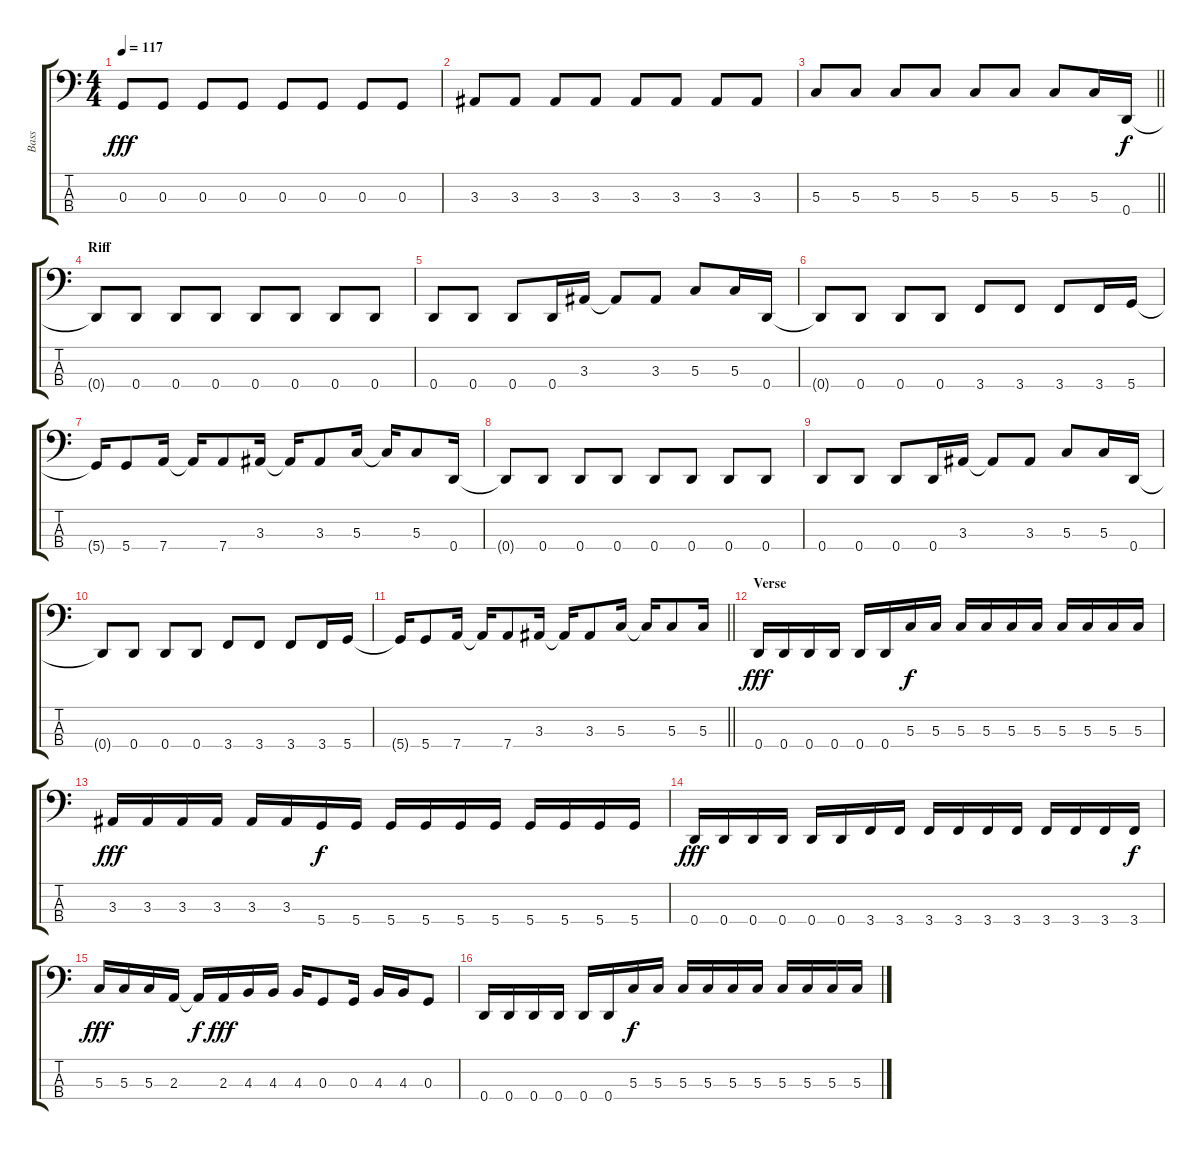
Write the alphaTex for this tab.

\track ("Bass" "Bass") {instrument electricbasspick}
\staff {score tabs}
\tuning (F2 C2 G1 D1) {hide}
\ts (4 4)
\tempo 117
\clef f4
\ks c
0.3.8{dy fff} 0.3.8 0.3.8 0.3.8 0.3.8 0.3.8 0.3.8 0.3.8 |
3.3.8 3.3.8 3.3.8 3.3.8 3.3.8 3.3.8 3.3.8 3.3.8 |
\barLineRight lightlight
5.3.8 5.3.8 5.3.8 5.3.8 5.3.8 5.3.8 5.3.8 5.3.16 0.4.16{dy f} |
\section ("" "Riff")
0.4{t}.8 0.4.8 0.4.8 0.4.8 0.4.8 0.4.8 0.4.8 0.4.8 |
0.4.8 0.4.8 0.4.8 0.4.16 3.3.16 3.3{t}.8 3.3.8 5.3.8 5.3.16 0.4.16 |
0.4{t}.8 0.4.8 0.4.8 0.4.8 3.4.8 3.4.8 3.4.8 3.4.16 5.4.16 |
5.4{t}.16 5.4.8 7.4.16 7.4{t}.16 7.4.8 3.3.16 3.3{t}.16 3.3.8 5.3.16 5.3{t}.16 5.3.8 0.4.16 |
0.4{t}.8 0.4.8 0.4.8 0.4.8 0.4.8 0.4.8 0.4.8 0.4.8 |
0.4.8 0.4.8 0.4.8 0.4.16 3.3.16 3.3{t}.8 3.3.8 5.3.8 5.3.16 0.4.16 |
0.4{t}.8 0.4.8 0.4.8 0.4.8 3.4.8 3.4.8 3.4.8 3.4.16 5.4.16 |
\barLineRight lightlight
5.4{t}.16 5.4.8 7.4.16 7.4{t}.16 7.4.8 3.3.16 3.3{t}.16 3.3.8 5.3.16 5.3{t}.16 5.3.8 5.3.16 |
\section ("" "Verse")
0.4.16{dy fff} 0.4.16 0.4.16 0.4.16 0.4.16 0.4.16 5.3.16{dy f} 5.3.16 5.3.16 5.3.16 5.3.16 5.3.16 5.3.16 5.3.16 5.3.16 5.3.16 |
3.3.16{dy fff} 3.3.16 3.3.16 3.3.16 3.3.16 3.3.16 5.4.16{dy f} 5.4.16 5.4.16 5.4.16 5.4.16 5.4.16 5.4.16 5.4.16 5.4.16 5.4.16 |
0.4.16{dy fff} 0.4.16 0.4.16 0.4.16 0.4.16 0.4.16 3.4.16 3.4.16 3.4.16 3.4.16 3.4.16 3.4.16 3.4.16 3.4.16 3.4.16 3.4.16{dy f} |
5.3.16{dy fff} 5.3.16 5.3.16 2.3.16 2.3{t}.16{dy f} 2.3.16{dy fff} 4.3.16 4.3.16 4.3.16 0.3.8 0.3.16 4.3.16 4.3.16 0.3.8 |
0.4.16 0.4.16 0.4.16 0.4.16 0.4.16 0.4.16 5.3.16{dy f} 5.3.16 5.3.16 5.3.16 5.3.16 5.3.16 5.3.16 5.3.16 5.3.16 5.3.16
